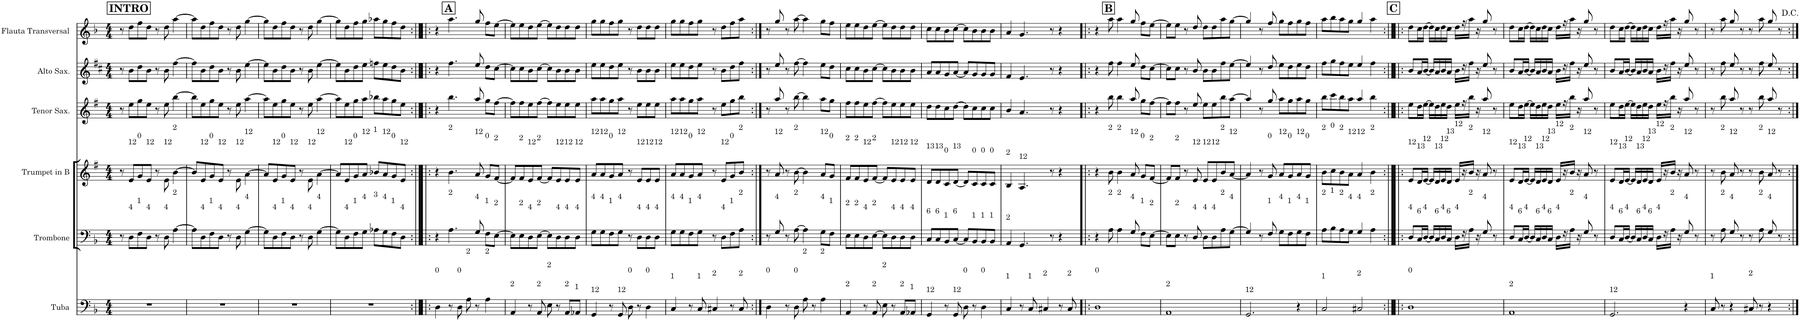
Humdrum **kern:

**kern	**kern	**kern	**kern	**kern	**kern
*part6	*part5	*part4	*part3	*part2	*part1
*staff6	*staff5	*staff4	*staff3	*staff2	*staff1
*I"Tuba	*I"Trombone	*I"Trumpet in B	*I"Tenor Sax.	*I"Alto Sax.	*I"Flauta Transversal
*I'Tuba	*I'Tbn.	*	*I'T. Sx.	*I'A. Sx.	*I'Fl.
*clefF4	*clefF4	*clefG2	*clefG2	*clefG2	*clefG2
*	*	*Trd1c2	*Trd8c14	*Trd5c9	*
*k[b-]	*k[b-]	*k[f#]	*k[f#]	*k[f#c#]	*k[b-]
*d:	*d:	*e:	*e:	*b:	*d:
*M4/4	*M4/4	*M4/4	*M4/4	*M4/4	*M4/4
!!LO:REH:place=s1:a:B:cj:fs=14:t=INTRO:qo=0.5
=1	=1	=1	=1	=1	=1
1r	8r	8r	8r	8r	8r
!	!	!LO:TX:a:t=12	!	!	!
!	!LO:TX:a:t=4	!	!	!	!
.	8D\L	8e/L	8ee\L	8b\L	8dd\L
!	!	!LO:TX:a:t=0	!	!	!
!	!LO:TX:a:t=1	!	!	!	!
.	8F\	8g/	8gg\	8dd\	8ff\
!	!	!LO:TX:a:t=12	!	!	!
!	!LO:TX:a:t=4	!	!	!	!
.	8D\J	8e/J	8ee\J	8b\J	8dd\J
.	8r	8r	8r	8r	8r
!	!	!LO:TX:a:t=12	!	!	!
!	!LO:TX:a:t=4	!	!	!	!
.	8D\	8e\	8ee\	8b\	8dd\
!	!	!LO:TX:a:t=2	!	!	!
!	!LO:TX:a:t=2	!	!	!	!
.	[4A\	[4b\	[4bb\	[4ff#\	[4aa\
=2	=2	=2	=2	=2	=2
1r	8A\L]	8b/L]	8bb\L]	8ff#\L]	8aa\L]
!	!	!LO:TX:a:t=12	!	!	!
!	!LO:TX:a:t=4	!	!	!	!
.	8D\	8e/	8ee\	8b\	8dd\
!	!	!LO:TX:a:t=0	!	!	!
!	!LO:TX:a:t=1	!	!	!	!
.	8F\	8g/	8gg\	8dd\	8ff\
!	!	!LO:TX:a:t=12	!	!	!
!	!LO:TX:a:t=4	!	!	!	!
.	8D\J	8e/J	8ee\J	8b\J	8dd\J
.	8r	8r	8r	8r	8r
!	!	!LO:TX:a:t=12	!	!	!
!	!LO:TX:a:t=4	!	!	!	!
.	8D\	8e\	8ee\	8b\	8dd\
!	!	!LO:TX:a:t=12	!	!	!
!	!LO:TX:a:t=4	!	!	!	!
.	[4G\	[4a\	[4aa\	[4ee\	[4gg\
=3	=3	=3	=3	=3	=3
1r	8G\L]	8a/L]	8aa\L]	8ee\L]	8gg\L]
!	!	!LO:TX:a:t=12	!	!	!
!	!LO:TX:a:t=4	!	!	!	!
.	8D\	8e/	8ee\	8b\	8dd\
!	!	!LO:TX:a:t=0	!	!	!
!	!LO:TX:a:t=1	!	!	!	!
.	8F\	8g/	8gg\	8dd\	8ff\
!	!	!LO:TX:a:t=12	!	!	!
!	!LO:TX:a:t=4	!	!	!	!
.	8D\J	8e/J	8ee\J	8b\J	8dd\J
.	8r	8r	8r	8r	8r
!	!	!LO:TX:a:t=12	!	!	!
!	!LO:TX:a:t=4	!	!	!	!
.	8D\	8e\	8ee\	8b\	8dd\
!	!	!LO:TX:a:t=12	!	!	!
!	!LO:TX:a:t=4	!	!	!	!
.	[4G\	[4a\	[4aa\	[4ee\	[4gg\
=4	=4	=4	=4	=4	=4
1r	8G\L]	8a/L]	8aa\L]	8ee\L]	8gg\L]
!	!	!LO:TX:a:t=12	!	!	!
!	!LO:TX:a:t=4	!	!	!	!
.	8D\	8e/	8ee\	8b\	8dd\
!	!	!LO:TX:a:t=0	!	!	!
!	!LO:TX:a:t=1	!	!	!	!
.	8F\	8g/	8gg\	8dd\	8ff\
!	!	!LO:TX:a:t=12	!	!	!
!	!LO:TX:a:t=4	!	!	!	!
.	8G\J	8a/J	8aa\J	8ee\J	8gg\J
!	!	!LO:TX:a:t=1	!	!	!
!	!LO:TX:a:t=3	!	!	!	!
.	8A-X\L	8b-X/L	8bb-X\L	8ffn\L	8aa-X\L
!	!	!LO:TX:a:t=12	!	!	!
!	!LO:TX:a:t=4	!	!	!	!
.	8G\	8a/	8aa\	8ee\	8gg\
!	!	!LO:TX:a:t=0	!	!	!
!	!LO:TX:a:t=1	!	!	!	!
.	8F\	8g/	8gg\	8dd\	8ff\
!	!	!LO:TX:a:t=12	!	!	!
!	!LO:TX:a:t=4	!	!	!	!
.	8D\J	8e/J	8ee\J	8b\J	8dd\J
!!LO:REH:place=s1:a:B:cj:fs=14:t=A:qo=1
=5:|!|:	=5:|!|:	=5:|!|:	=5:|!|:	=5:|!|:	=5:|!|:
!LO:TX:a:t=0	!	!	!	!	!
4D\	4r	4r	4r	4r	4r
!	!	!LO:TX:a:t=2	!	!	!
!	!LO:TX:a:t=2	!	!	!	!
8r	4.A\	4.b\	4.bb\	4.ff#\	4.aa\
!LO:TX:a:t=0	!	!	!	!	!
8D\	.	.	.	.	.
!LO:TX:a:t=2	!	!	!	!	!
8A\	.	.	.	.	.
!	!	!LO:TX:a:t=12	!	!	!
!	!LO:TX:a:t=4	!	!	!	!
8r	8G/	8a/	8aa/	8ee/	8gg/
!	!	!LO:TX:a:t=0	!	!	!
!	!LO:TX:a:t=1	!	!	!	!
!LO:TX:a:t=2	!	!	!	!	!
4A\	8F\L	8g/L	8gg\L	8dd\L	8ff\L
!	!	!LO:TX:a:t=2	!	!	!
!	!LO:TX:a:t=2	!	!	!	!
.	[8E\J	[8f#/J	[8ff#\J	[8cc#\J	[8ee\J
=6	=6	=6	=6	=6	=6
!LO:TX:a:t=2	!	!	!	!	!
4AA/	8E\L]	8f#/L]	8ff#\L]	8cc#\L]	8ee\L]
!	!	!LO:TX:a:t=2	!	!	!
!	!LO:TX:a:t=2	!	!	!	!
.	8E\	8f#/	8ff#\	8cc#\	8ee\
!	!	!LO:TX:a:t=12	!	!	!
!	!LO:TX:a:t=4	!	!	!	!
8r	8D\	8e/	8ee\	8b\	8dd\
!	!	!LO:TX:a:t=2	!	!	!
!	!LO:TX:a:t=2	!	!	!	!
!LO:TX:a:t=2	!	!	!	!	!
8AA/	[8E\J	[8f#/J	[8ff#\J	[8cc#\J	[8ee\J
!LO:TX:a:t=2	!	!	!	!	!
8E\	8E\L]	8f#/L]	8ff#\L]	8cc#\L]	8ee\L]
!	!	!LO:TX:a:t=12	!	!	!
!	!LO:TX:a:t=4	!	!	!	!
8r	8D\	8e/	8ee\	8b\	8dd\
!	!	!LO:TX:a:t=12	!	!	!
!	!LO:TX:a:t=4	!	!	!	!
!LO:TX:a:t=2	!	!	!	!	!
8AA/L	8D\	8e/	8ee\	8b\	8dd\
!	!	!LO:TX:a:t=12	!	!	!
!	!LO:TX:a:t=4	!	!	!	!
!LO:TX:a:t=1	!	!	!	!	!
8AA-X/J	8D\J	8e/J	8ee\J	8b\J	8dd\J
=7	=7	=7	=7	=7	=7
!	!	!LO:TX:a:t=12	!	!	!
!	!LO:TX:a:t=4	!	!	!	!
!LO:TX:a:t=12	!	!	!	!	!
4GG/	8G\L	8a/L	8aa\L	8ee\L	8gg\L
!	!	!LO:TX:a:t=12	!	!	!
!	!LO:TX:a:t=4	!	!	!	!
.	8G\	8a/	8aa\	8ee\	8gg\
!	!	!LO:TX:a:t=0	!	!	!
!	!LO:TX:a:t=1	!	!	!	!
8r	8F\	8g/	8gg\	8dd\	8ff\
!	!	!LO:TX:a:t=12	!	!	!
!	!LO:TX:a:t=4	!	!	!	!
!LO:TX:a:t=12	!	!	!	!	!
8GG/	8G\J	8a/J	8aa\J	8ee\J	8gg\J
!LO:TX:a:t=0	!	!	!	!	!
8D\	8r	8r	8r	8r	8r
!	!	!LO:TX:a:t=12	!	!	!
!	!LO:TX:a:t=4	!	!	!	!
8r	8D\L	8e/L	8ee\L	8b\L	8dd\L
!	!	!LO:TX:a:t=12	!	!	!
!	!LO:TX:a:t=4	!	!	!	!
!LO:TX:a:t=0	!	!	!	!	!
4D\	8D\	8e/	8ee\	8b\	8dd\
!	!	!LO:TX:a:t=12	!	!	!
!	!LO:TX:a:t=4	!	!	!	!
.	8D\J	8e/J	8ee\J	8b\J	8dd\J
=8	=8	=8	=8	=8	=8
!	!	!LO:TX:a:t=12	!	!	!
!	!LO:TX:a:t=4	!	!	!	!
!LO:TX:a:t=1	!	!	!	!	!
4C/	8G\L	8a/L	8aa\L	8ee\L	8gg\L
!	!	!LO:TX:a:t=12	!	!	!
!	!LO:TX:a:t=4	!	!	!	!
.	8G\	8a/	8aa\	8ee\	8gg\
!	!	!LO:TX:a:t=0	!	!	!
!	!LO:TX:a:t=1	!	!	!	!
8r	8F\	8g/	8gg\	8dd\	8ff\
!	!	!LO:TX:a:t=12	!	!	!
!	!LO:TX:a:t=4	!	!	!	!
!LO:TX:a:t=1	!	!	!	!	!
8C/	8G\J	8a/J	8aa\J	8ee\J	8gg\J
!LO:TX:a:t=2	!	!	!	!	!
4C#X/	8r	8r	8r	8r	8r
!	!	!LO:TX:a:t=12	!	!	!
!	!LO:TX:a:t=4	!	!	!	!
.	8D\L	8e/L	8ee\L	8b\L	8dd\L
!	!	!LO:TX:a:t=0	!	!	!
!	!LO:TX:a:t=1	!	!	!	!
8r	8F\	8g/	8gg\	8dd\	8ff\
!	!	!LO:TX:a:t=2	!	!	!
!	!LO:TX:a:t=2	!	!	!	!
!LO:TX:a:t=2	!	!	!	!	!
8C#/	8A\J	8b/J	8bb\J	8ff#\J	8aa\J
=9:|!	=9:|!	=9:|!	=9:|!	=9:|!	=9:|!
!LO:TX:a:t=0	!	!	!	!	!
4D\	8r	8r	8r	8r	8r
!	!	!LO:TX:a:t=12	!	!	!
!	!LO:TX:a:t=4	!	!	!	!
.	8G/	8a/	8aa/	8ee/	8gg/
8r	8r	8r	8r	8r	8r
!	!	!LO:TX:a:t=2	!	!	!
!	!LO:TX:a:t=2	!	!	!	!
!LO:TX:a:t=0	!	!	!	!	!
8D\	[8A\	[8b\	[8bb\	[8ff#\	[8aa\
!LO:TX:a:t=2	!	!	!	!	!
8A\	4A\]	4b\]	4bb\]	4ff#\]	4aa\]
8r	.	.	.	.	.
!	!	!LO:TX:a:t=12	!	!	!
!	!LO:TX:a:t=4	!	!	!	!
!LO:TX:a:t=2	!	!	!	!	!
4A\	8G\L	8a/L	8aa\L	8ee\L	8gg\L
!	!	!LO:TX:a:t=0	!	!	!
!	!LO:TX:a:t=1	!	!	!	!
.	8F\J	8g/J	8gg\J	8dd\J	8ff\J
=10	=10	=10	=10	=10	=10
!	!	!LO:TX:a:t=2	!	!	!
!	!LO:TX:a:t=2	!	!	!	!
!LO:TX:a:t=2	!	!	!	!	!
4AA/	8E\L	8f#/L	8ff#\L	8cc#\L	8ee\L
!	!	!LO:TX:a:t=2	!	!	!
!	!LO:TX:a:t=2	!	!	!	!
.	8E\	8f#/	8ff#\	8cc#\	8ee\
!	!	!LO:TX:a:t=12	!	!	!
!	!LO:TX:a:t=4	!	!	!	!
8r	8D\	8e/	8ee\	8b\	8dd\
!	!	!LO:TX:a:t=2	!	!	!
!	!LO:TX:a:t=2	!	!	!	!
!LO:TX:a:t=2	!	!	!	!	!
8AA/	[8E\J	[8f#/J	[8ff#\J	[8cc#\J	[8ee\J
!LO:TX:a:t=2	!	!	!	!	!
8E\	8E\L]	8f#/L]	8ff#\L]	8cc#\L]	8ee\L]
!	!	!LO:TX:a:t=12	!	!	!
!	!LO:TX:a:t=4	!	!	!	!
8r	8D\	8e/	8ee\	8b\	8dd\
!	!	!LO:TX:a:t=12	!	!	!
!	!LO:TX:a:t=4	!	!	!	!
!LO:TX:a:t=2	!	!	!	!	!
8AA/L	8D\	8e/	8ee\	8b\	8dd\
!	!	!LO:TX:a:t=12	!	!	!
!	!LO:TX:a:t=4	!	!	!	!
!LO:TX:a:t=1	!	!	!	!	!
8AA-X/J	8D\J	8e/J	8ee\J	8b\J	8dd\J
=11	=11	=11	=11	=11	=11
!	!	!LO:TX:a:t=13	!	!	!
!	!LO:TX:a:t=6	!	!	!	!
!LO:TX:a:t=12	!	!	!	!	!
4GG/	8C/L	8d/L	8dd\L	8a/L	8cc\L
!	!	!LO:TX:a:t=13	!	!	!
!	!LO:TX:a:t=6	!	!	!	!
.	8C/	8d/	8dd\	8a/	8cc\
!	!	!LO:TX:a:t=0	!	!	!
!	!LO:TX:a:t=1	!	!	!	!
8r	8BB-/	8c/	8cc\	8g/	8b-\
!	!	!LO:TX:a:t=13	!	!	!
!	!LO:TX:a:t=6	!	!	!	!
!LO:TX:a:t=12	!	!	!	!	!
8GG/	[8C/J	[8d/J	[8dd\J	[8a/J	[8cc\J
!LO:TX:a:t=0	!	!	!	!	!
8D\	8C/L]	8d/L]	8dd\L]	8a/L]	8cc\L]
!	!	!LO:TX:a:t=0	!	!	!
!	!LO:TX:a:t=1	!	!	!	!
8r	8BB-/	8c/	8cc\	8g/	8b-\
!	!	!LO:TX:a:t=0	!	!	!
!	!LO:TX:a:t=1	!	!	!	!
!LO:TX:a:t=0	!	!	!	!	!
4D\	8BB-/	8c/	8cc\	8g/	8b-\
!	!	!LO:TX:a:t=0	!	!	!
!	!LO:TX:a:t=1	!	!	!	!
.	8BB-/J	8c/J	8cc\J	8g/J	8b-\J
=12	=12	=12	=12	=12	=12
!	!	!LO:TX:a:t=2	!	!	!
!	!LO:TX:a:t=2	!	!	!	!
!LO:TX:a:t=1	!	!	!	!	!
4C/	4AA/	4B/	4b/	4f#/	4a/
!	!	!LO:TX:a:t=12	!	!	!
8r	4.GG/	4.A/	4.a/	4.e/	4.g/
!LO:TX:a:t=1	!	!	!	!	!
8C/	.	.	.	.	.
!LO:TX:a:t=2	!	!	!	!	!
4C#X/	.	.	.	.	.
.	8r	8r	8r	8r	8r
8r	4r	4r	4r	4r	4r
!LO:TX:a:t=2	!	!	!	!	!
8C#/	.	.	.	.	.
!!LO:REH:place=s1:a:B:cj:fs=14:t=B:qo=1
=13!|:	=13!|:	=13!|:	=13!|:	=13!|:	=13!|:
!LO:TX:a:t=0	!	!	!	!	!
1D	4r	4r	4r	4r	4r
!	!	!LO:TX:a:t=2	!	!	!
!	!LO:TX:a:t=2	!	!	!	!
.	8A\	8b\	8bb\	8ff#\	8aa\
!	!	!LO:TX:a:t=2	!	!	!
!	!LO:TX:a:t=2	!	!	!	!
.	4A\	4b\	4bb\	4ff#\	4aa\
!	!	!LO:TX:a:t=12	!	!	!
!	!LO:TX:a:t=4	!	!	!	!
.	8G/	8a/	8aa/	8ee/	8gg/
!	!	!LO:TX:a:t=0	!	!	!
!	!LO:TX:a:t=1	!	!	!	!
.	8F\L	8g/L	8gg\L	8dd\L	8ff\L
!	!	!LO:TX:a:t=2	!	!	!
!	!LO:TX:a:t=2	!	!	!	!
.	[8E\J	[8f#/J	[8ff#\J	[8cc#\J	[8ee\J
=14	=14	=14	=14	=14	=14
!LO:TX:a:t=2	!	!	!	!	!
1AA	8E\L]	8f#/L]	8ff#\L]	8cc#\L]	8ee\L]
!	!	!LO:TX:a:t=2	!	!	!
!	!LO:TX:a:t=2	!	!	!	!
.	8E\J	8f#/J	8ff#\J	8cc#\J	8ee\J
.	8r	8r	8r	8r	8r
!	!	!LO:TX:a:t=12	!	!	!
!	!LO:TX:a:t=4	!	!	!	!
.	8D/	8e/	8ee/	8b/	8dd/
!	!	!LO:TX:a:t=12	!	!	!
!	!LO:TX:a:t=4	!	!	!	!
.	8D\L	8e/L	8ee\L	8b\L	8dd\L
!	!	!LO:TX:a:t=12	!	!	!
!	!LO:TX:a:t=4	!	!	!	!
.	8D\	8e/	8ee\	8b\	8dd\
!	!	!LO:TX:a:t=2	!	!	!
!	!LO:TX:a:t=2	!	!	!	!
.	8A\	8b/	8bb\	8ff#\	8aa\
!	!	!LO:TX:a:t=12	!	!	!
!	!LO:TX:a:t=4	!	!	!	!
.	[8G\J	[8a/J	[8aa\J	[8ee\J	[8gg\J
=15	=15	=15	=15	=15	=15
!LO:TX:a:t=12	!	!	!	!	!
2.GG/	4G/]	4a/]	4aa/]	4ee/]	4gg/]
.	8r	8r	8r	8r	8r
!	!	!LO:TX:a:t=0	!	!	!
!	!LO:TX:a:t=1	!	!	!	!
.	8F/	8g/	8gg/	8dd/	8ff/
!	!	!LO:TX:a:t=12	!	!	!
!	!LO:TX:a:t=4	!	!	!	!
.	8G\L	8a/L	8aa\L	8ee\L	8gg\L
!	!	!LO:TX:a:t=0	!	!	!
!	!LO:TX:a:t=1	!	!	!	!
.	8F\	8g/	8gg\	8dd\	8ff\
!	!	!LO:TX:a:t=12	!	!	!
!	!LO:TX:a:t=4	!	!	!	!
4r	8G\	8a/	8aa\	8ee\	8gg\
!	!	!LO:TX:a:t=0	!	!	!
!	!LO:TX:a:t=1	!	!	!	!
.	8F\J	8g/J	8gg\J	8dd\J	8ff\J
=16	=16	=16	=16	=16	=16
!	!	!LO:TX:a:t=2	!	!	!
!	!LO:TX:a:t=2	!	!	!	!
!LO:TX:a:t=1	!	!	!	!	!
2C/	8A\L	8b\L	8bb\L	8ff#\L	8aa\L
!	!	!LO:TX:a:t=0	!	!	!
!	!LO:TX:a:t=1	!	!	!	!
.	8B-\	8cc\	8ccc\	8gg\	8bb-\
!	!	!LO:TX:a:t=2	!	!	!
!	!LO:TX:a:t=2	!	!	!	!
.	8A\	8b\	8bb\	8ff#\	8aa\
!	!	!LO:TX:a:t=12	!	!	!
!	!LO:TX:a:t=4	!	!	!	!
.	8G\J	8a\J	8aa\J	8ee\J	8gg\J
!	!	!LO:TX:a:t=12	!	!	!
!	!LO:TX:a:t=4	!	!	!	!
!LO:TX:a:t=2	!	!	!	!	!
2C#X/	4G/	4a/	4aa/	4ee/	4gg/
!	!	!LO:TX:a:t=2	!	!	!
!	!LO:TX:a:t=2	!	!	!	!
.	4A\	4b\	4bb\	4ff#\	4aa\
!!LO:REH:place=s1:a:B:cj:fs=14:t=C
=17:|!|:	=17:|!|:	=17:|!|:	=17:|!|:	=17:|!|:	=17:|!|:
!	!	!LO:TX:a:t=12	!	!	!
!	!LO:TX:a:t=4	!	!	!	!
!LO:TX:a:t=0	!	!	!	!	!
1D	8D/L	8e/L	8ee\L	8b/L	8dd\L
!	!	!LO:TX:a:t=13	!	!	!
!	!LO:TX:a:t=6	!	!	!	!
.	16C/L	16d/L	16dd\L	16a/L	16cc\L
!	!	!LO:TX:a:t=12	!	!	!
!	!LO:TX:a:t=4	!	!	!	!
.	[16D/JJ	[16e/JJ	[16ee\JJ	[16b/JJ	[16dd\JJ
.	16D/LL]	16e/LL]	16ee\LL]	16b/LL]	16dd\LL]
!	!	!LO:TX:a:t=13	!	!	!
!	!LO:TX:a:t=6	!	!	!	!
.	16C/	16d/	16dd\	16a/	16cc\
!	!	!LO:TX:a:t=12	!	!	!
!	!LO:TX:a:t=4	!	!	!	!
.	16D/	16e/	16ee\	16b/	16dd\
!	!	!LO:TX:a:t=13	!	!	!
!	!LO:TX:a:t=6	!	!	!	!
.	16C/JJ	16d/JJ	16dd\JJ	16a/JJ	16cc\JJ
!	!	!LO:TX:a:t=12	!	!	!
!	!LO:TX:a:t=4	!	!	!	!
.	16D\LL	16e/LL	16ee\LL	16b\LL	16dd\LL
.	16r	16r	16r	16r	16r
!	!	!LO:TX:a:t=2	!	!	!
!	!LO:TX:a:t=2	!	!	!	!
.	16A\JJ	16b/JJ	16bb\JJ	16ff#\JJ	16aa\JJ
.	16r	16r	16r	16r	16r
!	!	!LO:TX:a:t=12	!	!	!
!	!LO:TX:a:t=4	!	!	!	!
.	8G/	8a/	8aa/	8ee/	8gg/
.	8r	8r	8r	8r	8r
=18	=18	=18	=18	=18	=18
!	!	!LO:TX:a:t=12	!	!	!
!	!LO:TX:a:t=4	!	!	!	!
!LO:TX:a:t=2	!	!	!	!	!
1AA	8D/L	8e/L	8ee\L	8b/L	8dd\L
!	!	!LO:TX:a:t=13	!	!	!
!	!LO:TX:a:t=6	!	!	!	!
.	16C/L	16d/L	16dd\L	16a/L	16cc\L
!	!	!LO:TX:a:t=12	!	!	!
!	!LO:TX:a:t=4	!	!	!	!
.	[16D/JJ	[16e/JJ	[16ee\JJ	[16b/JJ	[16dd\JJ
.	16D/LL]	16e/LL]	16ee\LL]	16b/LL]	16dd\LL]
!	!	!LO:TX:a:t=13	!	!	!
!	!LO:TX:a:t=6	!	!	!	!
.	16C/	16d/	16dd\	16a/	16cc\
!	!	!LO:TX:a:t=12	!	!	!
!	!LO:TX:a:t=4	!	!	!	!
.	16D/	16e/	16ee\	16b/	16dd\
!	!	!LO:TX:a:t=13	!	!	!
!	!LO:TX:a:t=6	!	!	!	!
.	16C/JJ	16d/JJ	16dd\JJ	16a/JJ	16cc\JJ
!	!	!LO:TX:a:t=12	!	!	!
!	!LO:TX:a:t=4	!	!	!	!
.	16D\LL	16e/LL	16ee\LL	16b\LL	16dd\LL
.	16r	16r	16r	16r	16r
!	!	!LO:TX:a:t=2	!	!	!
!	!LO:TX:a:t=2	!	!	!	!
.	16A\JJ	16b/JJ	16bb\JJ	16ff#\JJ	16aa\JJ
.	16r	16r	16r	16r	16r
!	!	!LO:TX:a:t=12	!	!	!
!	!LO:TX:a:t=4	!	!	!	!
.	8G/	8a/	8aa/	8ee/	8gg/
.	8r	8r	8r	8r	8r
=19	=19	=19	=19	=19	=19
!	!	!LO:TX:a:t=12	!	!	!
!	!LO:TX:a:t=4	!	!	!	!
!LO:TX:a:t=12	!	!	!	!	!
2.GG/	8D/L	8e/L	8ee\L	8b/L	8dd\L
!	!	!LO:TX:a:t=13	!	!	!
!	!LO:TX:a:t=6	!	!	!	!
.	16C/L	16d/L	16dd\L	16a/L	16cc\L
!	!	!LO:TX:a:t=12	!	!	!
!	!LO:TX:a:t=4	!	!	!	!
.	[16D/JJ	[16e/JJ	[16ee\JJ	[16b/JJ	[16dd\JJ
.	16D/LL]	16e/LL]	16ee\LL]	16b/LL]	16dd\LL]
!	!	!LO:TX:a:t=13	!	!	!
!	!LO:TX:a:t=6	!	!	!	!
.	16C/	16d/	16dd\	16a/	16cc\
!	!	!LO:TX:a:t=12	!	!	!
!	!LO:TX:a:t=4	!	!	!	!
.	16D/	16e/	16ee\	16b/	16dd\
!	!	!LO:TX:a:t=13	!	!	!
!	!LO:TX:a:t=6	!	!	!	!
.	16C/JJ	16d/JJ	16dd\JJ	16a/JJ	16cc\JJ
!	!	!LO:TX:a:t=12	!	!	!
!	!LO:TX:a:t=4	!	!	!	!
.	16D\LL	16e/LL	16ee\LL	16b\LL	16dd\LL
.	16r	16r	16r	16r	16r
!	!	!LO:TX:a:t=2	!	!	!
!	!LO:TX:a:t=2	!	!	!	!
.	16A\JJ	16b/JJ	16bb\JJ	16ff#\JJ	16aa\JJ
.	16r	16r	16r	16r	16r
!	!	!LO:TX:a:t=12	!	!	!
!	!LO:TX:a:t=4	!	!	!	!
4r	8G/	8a/	8aa/	8ee/	8gg/
.	8r	8r	8r	8r	8r
=20	=20	=20	=20	=20	=20
!LO:TX:a:t=1	!	!	!	!	!
8C/	8r	8r	8r	8r	8r
!	!	!LO:TX:a:t=2	!	!	!
!	!LO:TX:a:t=2	!	!	!	!
8r	8A\	8b\	8bb\	8ff#\	8aa\
!	!	!LO:TX:a:t=12	!	!	!
!	!LO:TX:a:t=4	!	!	!	!
4r	8G/	8a/	8aa/	8ee/	8gg/
.	8r	8r	8r	8r	8r
!LO:TX:a:t=2	!	!	!	!	!
8C#X/	8r	8r	8r	8r	8r
!	!	!LO:TX:a:t=2	!	!	!
!	!LO:TX:a:t=2	!	!	!	!
8r	8A\	8b\	8bb\	8ff#\	8aa\
!	!	!LO:TX:a:t=12	!	!	!
!	!LO:TX:a:t=4	!	!	!	!
4r	8G/	8a/	8aa/	8ee/	8gg/
.	8r	8r	8r	8r	8r
=:|!	=:|!	=:|!	=:|!	=:|!	=:|!
*-	*-	*-	*-	*-	*-
